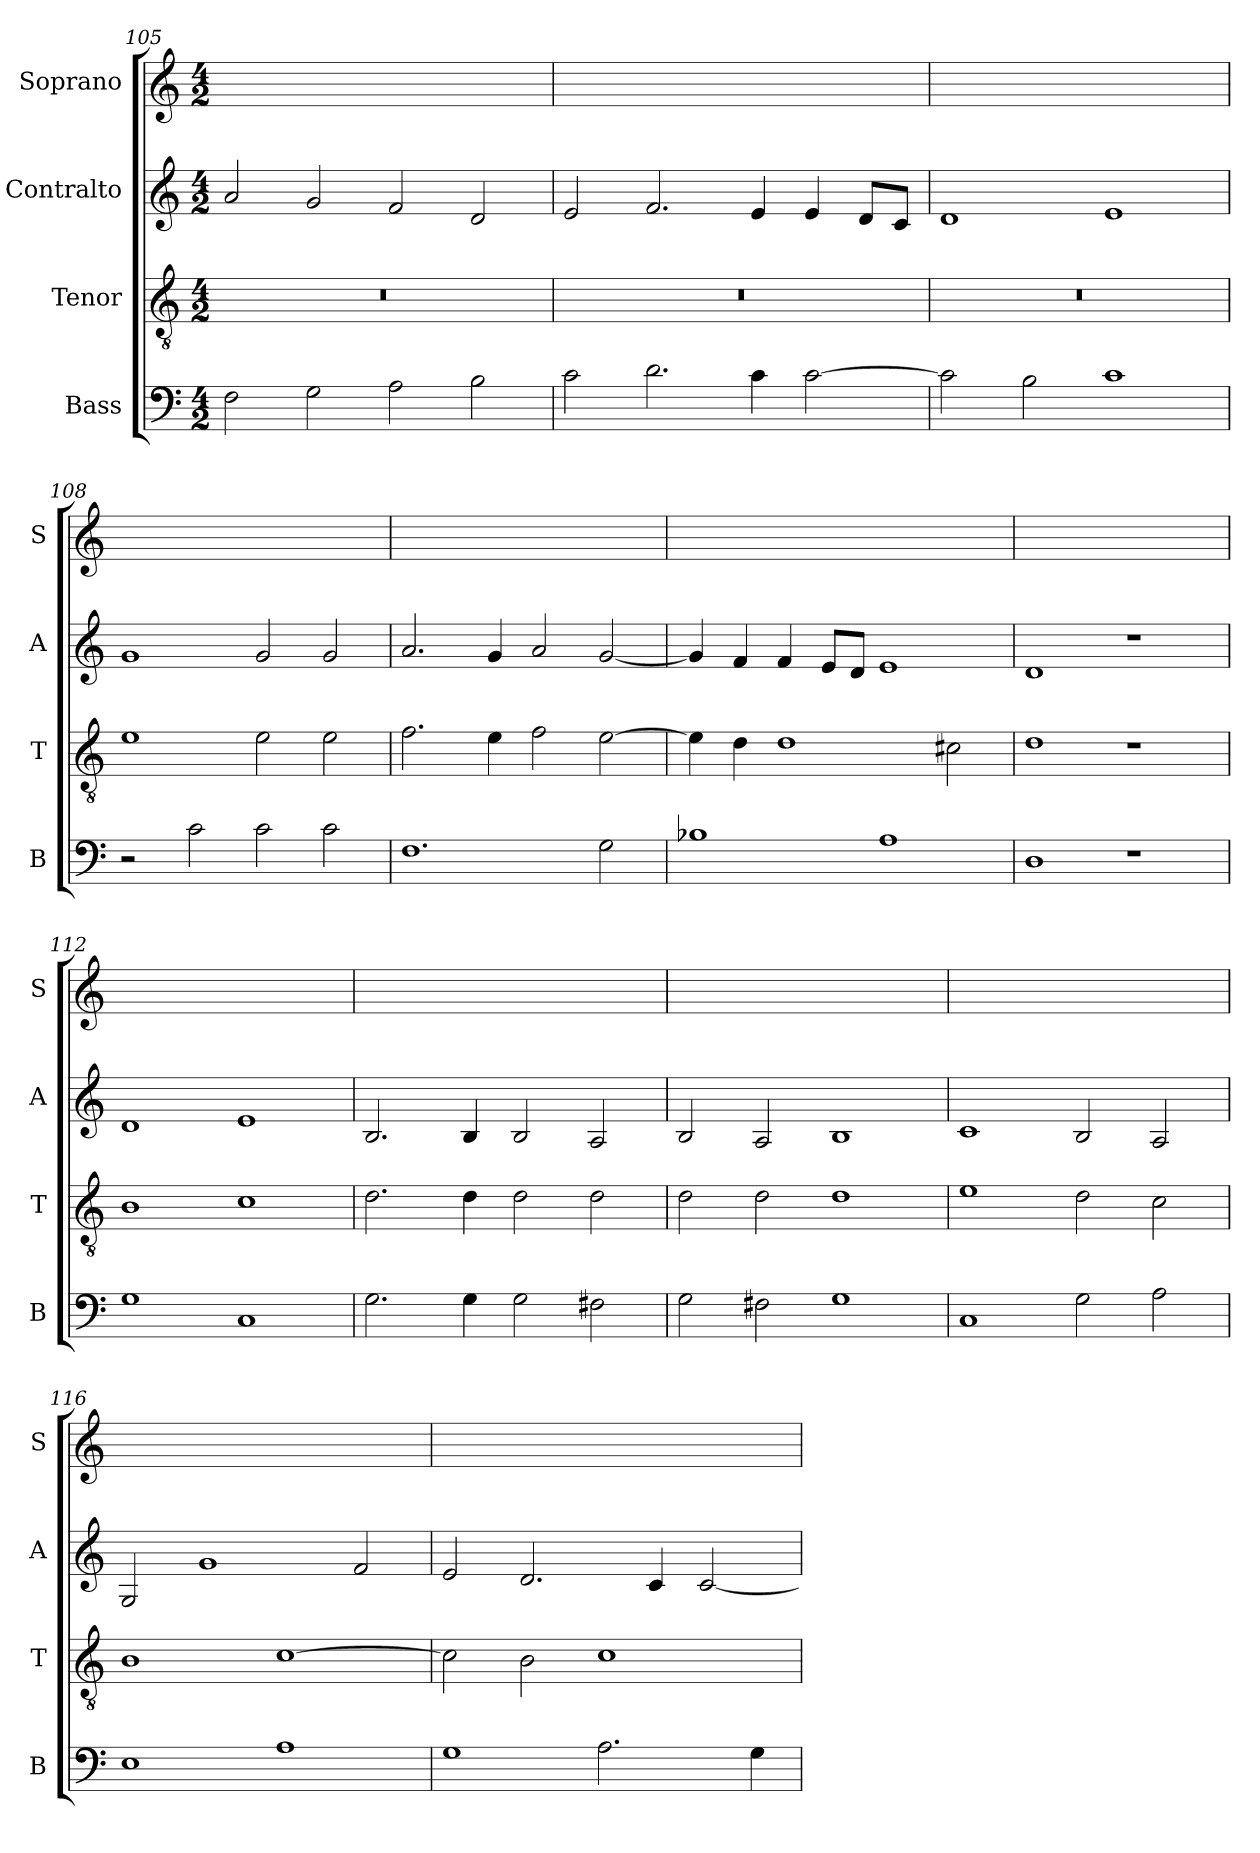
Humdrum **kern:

**kern	**kern	**kern	**kern
*part4	*part3	*part2	*part1
*staff4	*staff3	*staff2	*staff1
*I"Bass	*I"Tenor	*I"Contralto	*I"Soprano
*I'B	*I'T	*I'A	*I'S
*clefF4	*clefGv2	*clefG2	*clefG2
*k[]	*k[]	*k[]	*k[]
*G:mix	*G:mix	*G:mix	*G:mix
*M4/2	*M4/2	*M4/2	*M4/2
=105	=105	=105	=105
2F	0r	2a	0ryy
2G	.	2g	.
2A	.	2f	.
2B	.	2d	.
=106	=106	=106	=106
2c	0r	2e	0ryy
2.d	.	2.f	.
4c	.	4e	.
[2c	.	4e	.
.	.	8d/L	.
.	.	8c/J	.
=107	=107	=107	=107
2c]	0r	1d	0ryy
2B	.	.	.
1c	.	1e	.
=108	=108	=108	=108
2r	1e	1g	0ryy
2c	.	.	.
2c	2e	2g	.
2c	2e	2g	.
=109	=109	=109	=109
1.F	2.f	2.a	0ryy
.	4e	4g	.
.	2f	2a	.
2G	[2e	[2g	.
=110	=110	=110	=110
1B-X	4e]	4g]	0ryy
.	4d	4f	.
.	1d	4f	.
.	.	8e/L	.
.	.	8d/J	.
1A	.	1e	.
.	2c#X	.	.
=111	=111	=111	=111
1D	1d	1d	0ryy
1r	1r	1r	.
=112	=112	=112	=112
1G	1B	1d	0ryy
1C	1c	1e	.
=113	=113	=113	=113
2.G	2.d	2.B	0ryy
4G	4d	4B	.
2G	2d	2B	.
2F#X	2d	2A	.
=114	=114	=114	=114
2G	2d	2B	0ryy
2F#X	2d	2A	.
1G	1d	1B	.
=115	=115	=115	=115
1C	1e	1c	0ryy
2G	2d	2B	.
2A	2c	2A	.
=116	=116	=116	=116
1E	1B	2G	0ryy
.	.	1g	.
1A	[1c	.	.
.	.	2f	.
=117	=117	=117	=117
1G	2c]	2e	0ryy
.	2B	2.d	.
2.A	1c	.	.
.	.	4c	.
.	.	[2c	.
4G	.	.	.
=	=	=	=
*-	*-	*-	*-
